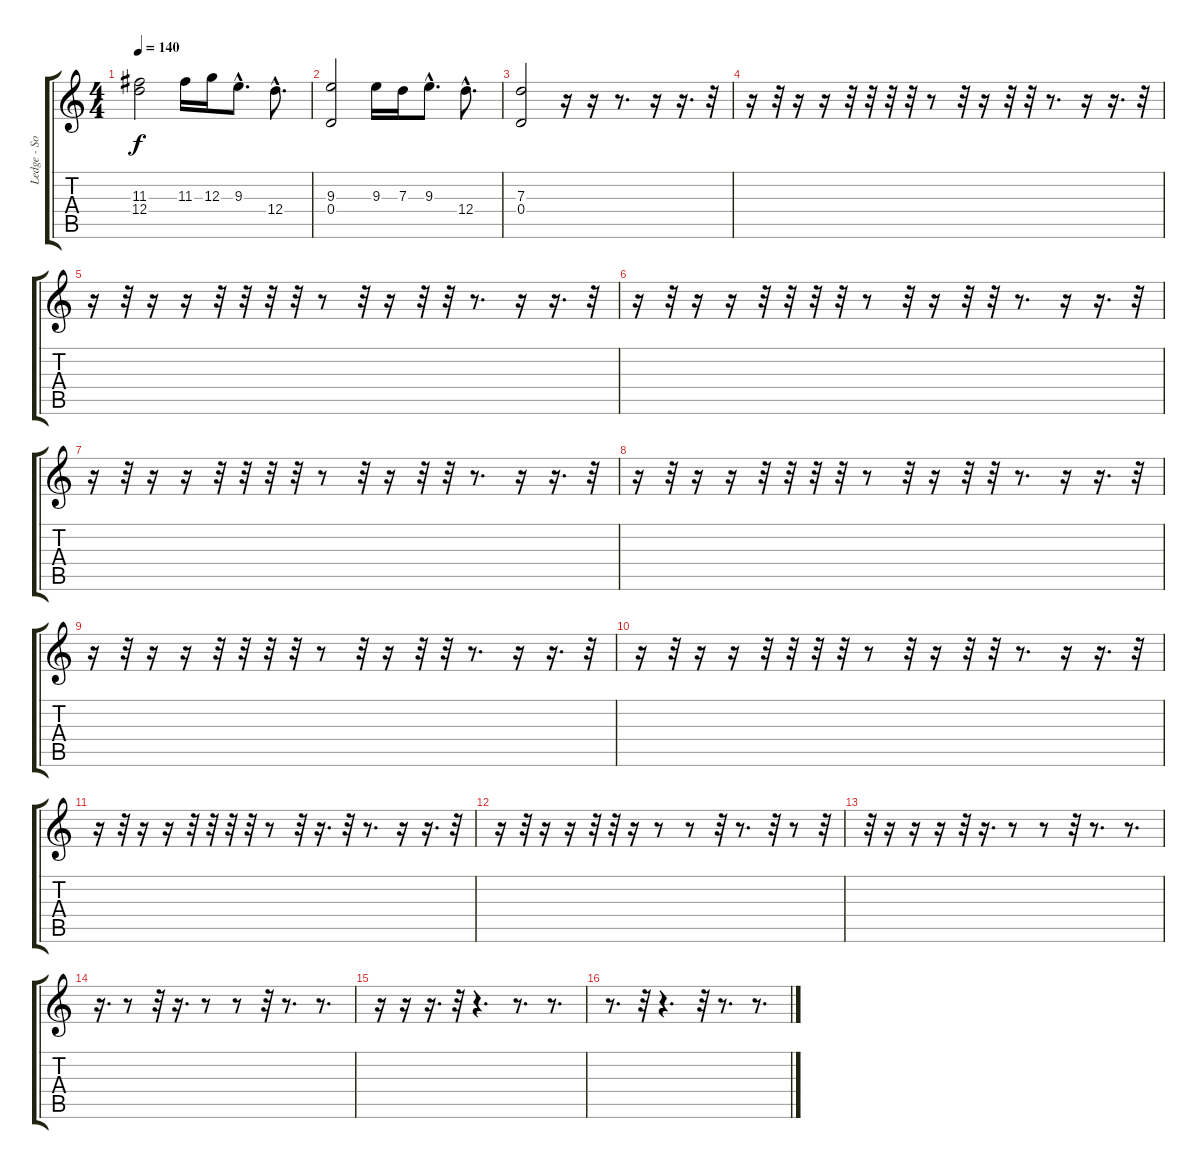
\track ("Ledge - Solo" "Ledge - So") {instrument distortionguitar}
\staff {score tabs}
\tuning (E4 B3 G3 D3 A2 E2) {hide}
\ts (4 4)
\tempo 140
\clef g2
\ks c
(11.3 12.4).2{dy f} 11.3.16 12.3.16 9.3{hac}.8{d} 12.4{hac}.8{d} |
(9.3 0.4).2 9.3.16 7.3.16 9.3{hac}.8{d} 12.4{hac}.8{d} |
(7.3 0.4).2 r.16 r.16 r.8{d} r.16 r.16{d} r.32 |
r.16 r.32 r.16 r.16 r.32 r.32 r.32 r.32 r.8 r.32 r.16 r.32 r.32 r.8{d} r.16 r.16{d} r.32 |
r.16 r.32 r.16 r.16 r.32 r.32 r.32 r.32 r.8 r.32 r.16 r.32 r.32 r.8{d} r.16 r.16{d} r.32 |
r.16 r.32 r.16 r.16 r.32 r.32 r.32 r.32 r.8 r.32 r.16 r.32 r.32 r.8{d} r.16 r.16{d} r.32 |
r.16 r.32 r.16 r.16 r.32 r.32 r.32 r.32 r.8 r.32 r.16 r.32 r.32 r.8{d} r.16 r.16{d} r.32 |
r.16 r.32 r.16 r.16 r.32 r.32 r.32 r.32 r.8 r.32 r.16 r.32 r.32 r.8{d} r.16 r.16{d} r.32 |
r.16 r.32 r.16 r.16 r.32 r.32 r.32 r.32 r.8 r.32 r.16 r.32 r.32 r.8{d} r.16 r.16{d} r.32 |
r.16 r.32 r.16 r.16 r.32 r.32 r.32 r.32 r.8 r.32 r.16 r.32 r.32 r.8{d} r.16 r.16{d} r.32 |
r.16 r.32 r.16 r.16 r.32 r.32 r.32 r.32 r.8 r.32 r.16{d} r.32 r.8{d} r.16 r.16{d} r.32 |
r.16 r.32 r.16 r.16 r.32 r.32 r.16 r.8 r.8 r.32 r.8{d} r.32 r.8 r.32 |
r.32 r.16 r.16 r.16 r.32 r.16{d} r.8 r.8 r.32 r.8{d} r.8{d} |
r.16{d} r.8 r.32 r.16{d} r.8 r.8 r.32 r.8{d} r.8{d} |
r.16 r.16 r.16{d} r.32 r.4{d} r.8{d} r.8{d} |
r.8{d} r.32 r.4{d} r.32 r.8{d} r.8{d}
